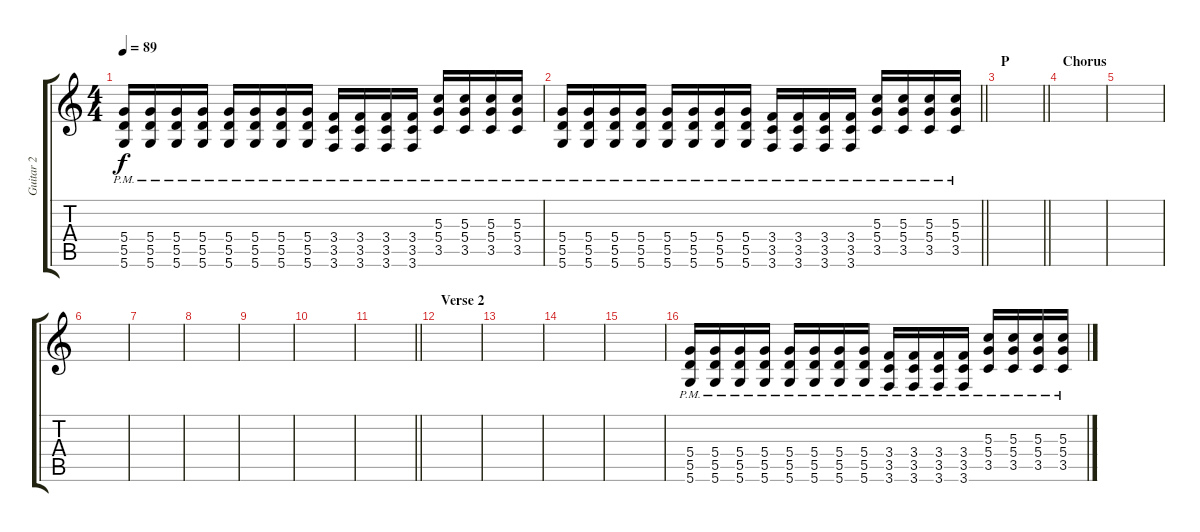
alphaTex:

\track ("Guitar 2" "Guitar 2") {instrument distortionguitar}
\staff {score tabs}
\tuning (E4 B3 G3 D3 A2 D2) {hide}
\ts (4 4)
\tempo 89
\clef g2
\ks c
(5.4{pm} 5.5{pm} 5.6{pm}).16{dy f} (5.4{pm} 5.5{pm} 5.6{pm}).16 (5.4{pm} 5.5{pm} 5.6{pm}).16 (5.4{pm} 5.5{pm} 5.6{pm}).16 (5.4{pm} 5.5{pm} 5.6{pm}).16 (5.4{pm} 5.5{pm} 5.6{pm}).16 (5.4{pm} 5.5{pm} 5.6{pm}).16 (5.4{pm} 5.5{pm} 5.6{pm}).16 (3.4{pm} 3.5{pm} 3.6{pm}).16 (3.4{pm} 3.5{pm} 3.6{pm}).16 (3.4{pm} 3.5{pm} 3.6{pm}).16 (3.4{pm} 3.5{pm} 3.6{pm}).16 (5.3{pm} 5.4{pm} 3.5{pm}).16 (5.3{pm} 5.4{pm} 3.5{pm}).16 (5.3{pm} 5.4{pm} 3.5{pm}).16 (5.3{pm} 5.4{pm} 3.5{pm}).16 |
\barLineRight lightlight
(5.4{pm} 5.5{pm} 5.6{pm}).16 (5.4{pm} 5.5{pm} 5.6{pm}).16 (5.4{pm} 5.5{pm} 5.6{pm}).16 (5.4{pm} 5.5{pm} 5.6{pm}).16 (5.4{pm} 5.5{pm} 5.6{pm}).16 (5.4{pm} 5.5{pm} 5.6{pm}).16 (5.4{pm} 5.5{pm} 5.6{pm}).16 (5.4{pm} 5.5{pm} 5.6{pm}).16 (3.4{pm} 3.5{pm} 3.6{pm}).16 (3.4{pm} 3.5{pm} 3.6{pm}).16 (3.4{pm} 3.5{pm} 3.6{pm}).16 (3.4{pm} 3.5{pm} 3.6{pm}).16 (5.3{pm} 5.4{pm} 3.5{pm}).16 (5.3{pm} 5.4{pm} 3.5{pm}).16 (5.3{pm} 5.4{pm} 3.5{pm}).16 (5.3{pm} 5.4{pm} 3.5{pm}).16 |
\section ("" "P")
\barLineRight lightlight
|
\section ("" "Chorus")
|
|
|
|
|
|
|
\barLineRight lightlight
|
\section ("" "Verse 2")
|
|
|
|
(5.4{pm} 5.5{pm} 5.6{pm}).16{volume 9} (5.4{pm} 5.5{pm} 5.6{pm}).16 (5.4{pm} 5.5{pm} 5.6{pm}).16 (5.4{pm} 5.5{pm} 5.6{pm}).16 (5.4{pm} 5.5{pm} 5.6{pm}).16 (5.4{pm} 5.5{pm} 5.6{pm}).16 (5.4{pm} 5.5{pm} 5.6{pm}).16 (5.4{pm} 5.5{pm} 5.6{pm}).16 (3.4{pm} 3.5{pm} 3.6{pm}).16 (3.4{pm} 3.5{pm} 3.6{pm}).16 (3.4{pm} 3.5{pm} 3.6{pm}).16 (3.4{pm} 3.5{pm} 3.6{pm}).16 (5.3{pm} 5.4{pm} 3.5{pm}).16 (5.3{pm} 5.4{pm} 3.5{pm}).16 (5.3{pm} 5.4{pm} 3.5{pm}).16 (5.3{pm} 5.4{pm} 3.5{pm}).16
